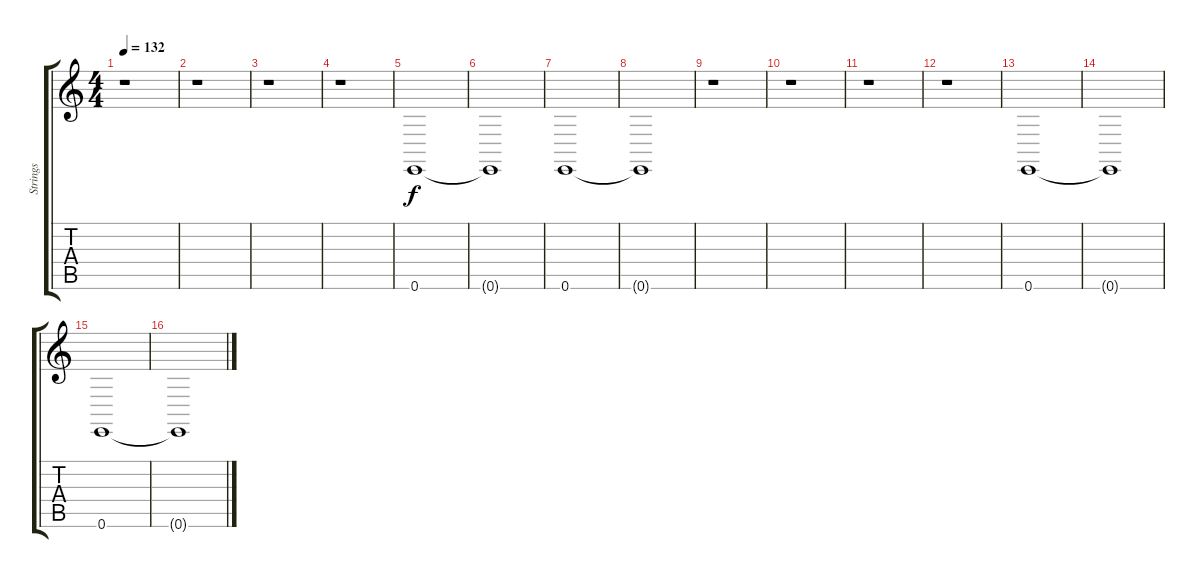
\track (" Strings" " Strings") {instrument stringensemble2}
\staff {score tabs}
\tuning (E4 B3 G3 D3 A2 E2) {hide}
\ts (4 4)
\tempo 132
\clef g2
\ks c
r.1{dy f} |
r.1 |
r.1 |
r.1 |
0.6.1 |
0.6{t}.1 |
0.6.1 |
0.6{t}.1 |
r.1 |
r.1 |
r.1 |
r.1 |
0.6.1 |
0.6{t}.1 |
0.6.1 |
0.6{t}.1
